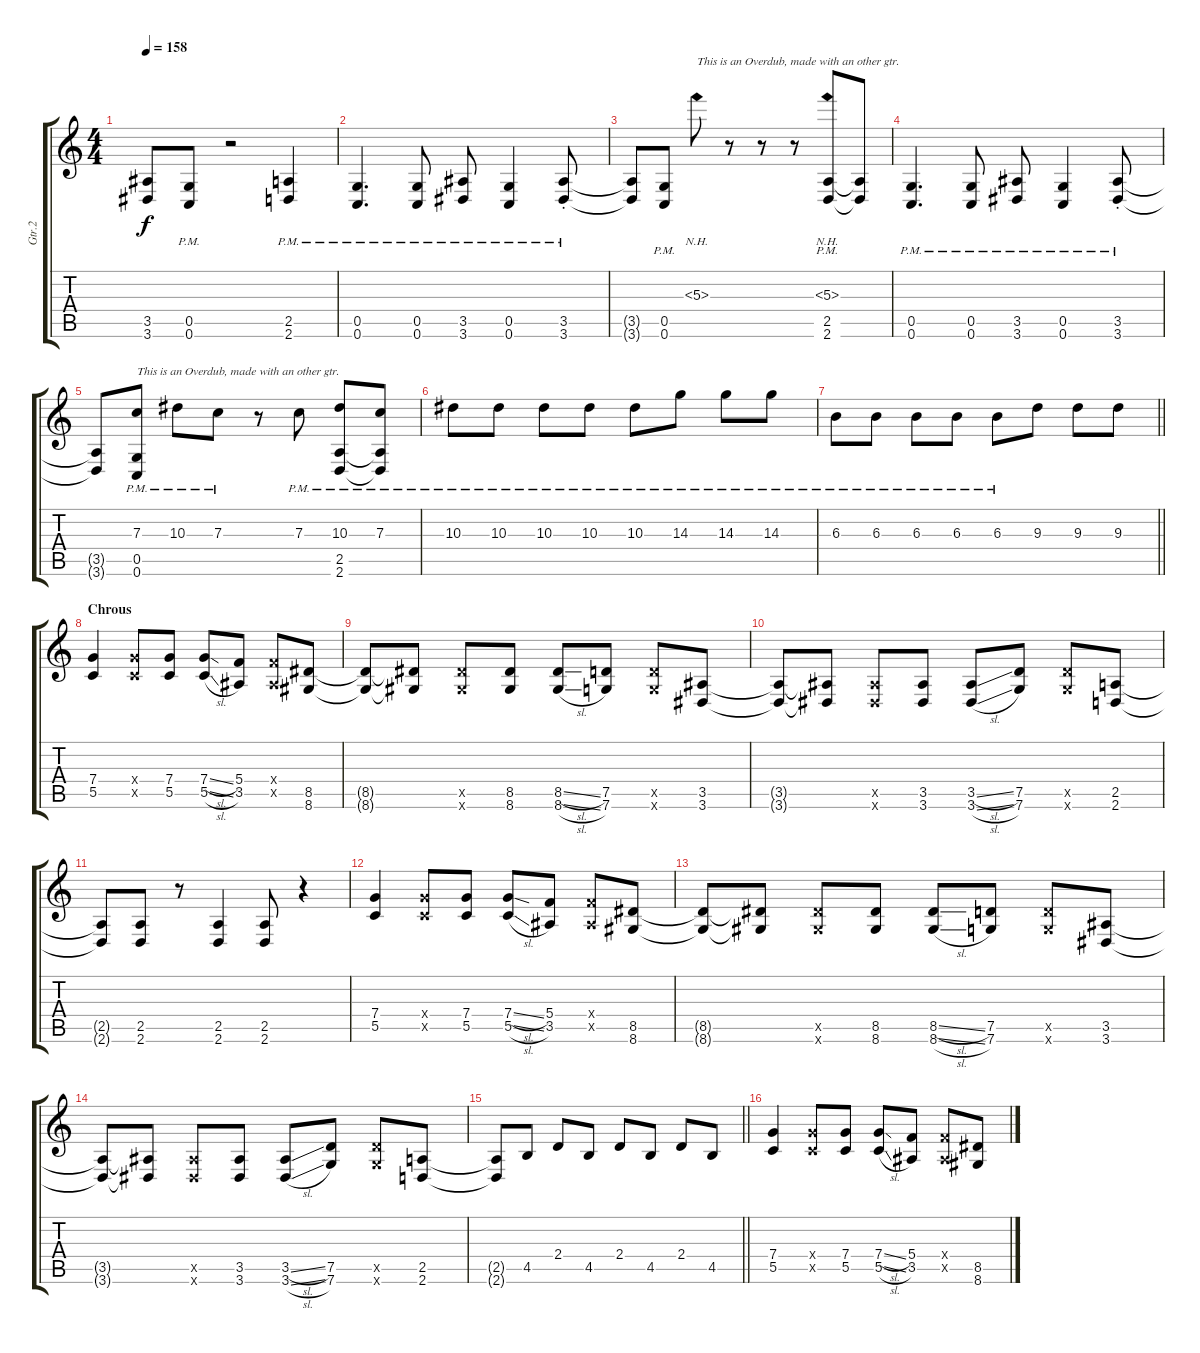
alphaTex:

\track ("Gtr.2" "Gtr.2") {instrument distortionguitar}
\staff {score tabs}
\tuning (D4 A3 F3 C3 G2 C2) {hide}
\ts (4 4)
\tempo 158
\clef g2
\ks c
(3.5{t} 3.6{t}).8{dy f} (0.5{pm} 0.6{pm}).8 r.2 (2.5{pm} 2.6{pm}).4 |
(0.5{pm} 0.6{pm}).4{d} (0.5{pm} 0.6{pm}).8 (3.5{pm} 3.6{pm}).8 (0.5{pm} 0.6{pm}).4 (3.5{pm} 3.6{pm st}).8 |
(3.5{t} 3.6{t}).8 (0.5{pm} 0.6{pm}).8 5.3{nh}.8{txt "This is an Overdub, made with an other gtr."} r.8 r.8 r.8 (5.3{nh} 2.5{pm} 2.6{pm}).8 (2.5{t} 2.6{t}).8 |
(0.5{pm} 0.6{pm}).4{d} (0.5{pm} 0.6{pm}).8 (3.5{pm} 3.6{pm}).8 (0.5{pm} 0.6{pm}).4 (3.5{pm} 3.6{pm st}).8 |
(3.5{t} 3.6{t}).8 (7.3{pm} 0.5{pm} 0.6{pm}).8{txt "This is an Overdub, made with an other gtr."} 10.3{pm}.8 7.3{pm}.8 r.8 7.3{pm}.8 (10.3{pm} 2.5{pm} 2.6{pm}).8 (7.3{pm} 2.5{t} 2.6{t}).8 |
10.3{pm}.8 10.3{pm}.8 10.3{pm}.8 10.3{pm}.8 10.3{pm}.8 14.3{pm}.8 14.3{pm}.8 14.3{pm}.8 |
\barLineRight lightlight
6.3{pm}.8 6.3{pm}.8 6.3{pm}.8 6.3{pm}.8 6.3{pm}.8 9.3.8 9.3.8 9.3.8 |
\section ("" "Chrous")
(7.4 5.5).4 (7.4{x} 5.5{x}).8 (7.4 5.5).8 (7.4{sl} 5.5{sl}).8 (5.4 3.5).8 (5.4{x} 3.5{x}).8 (8.5 8.6).8 |
(8.5{t} 8.6{t}).8 (8.5{t} 8.6{t}).8 (8.5{x} 8.6{x}).8 (8.5 8.6).8 (8.5{sl} 8.6{sl}).8 (7.5 7.6).8 (7.5{x} 7.6{x}).8 (3.5 3.6).8 |
(3.5{t} 3.6{t}).8 (3.5{t} 3.6{t}).8 (3.5{x} 3.6{x}).8 (3.5 3.6).8 (3.5{sl} 3.6{sl}).8 (7.5 7.6).8 (7.5{x} 7.6{x}).8 (2.5 2.6).8 |
(2.5{t} 2.6{t}).8 (2.5 2.6).8 r.8 (2.5 2.6).4 (2.5 2.6).8 r.4 |
(7.4 5.5).4 (7.4{x} 5.5{x}).8 (7.4 5.5).8 (7.4{sl} 5.5{sl}).8 (5.4 3.5).8 (5.4{x} 3.5{x}).8 (8.5 8.6).8 |
(8.5{t} 8.6{t}).8 (8.5{t} 8.6{t}).8 (8.5{x} 8.6{x}).8 (8.5 8.6).8 (8.5{sl} 8.6{sl}).8 (7.5 7.6).8 (7.5{x} 7.6{x}).8 (3.5 3.6).8 |
(3.5{t} 3.6{t}).8 (3.5{t} 3.6{t}).8 (3.5{x} 3.6{x}).8 (3.5 3.6).8 (3.5{sl} 3.6{sl}).8 (7.5 7.6).8 (7.5{x} 7.6{x}).8 (2.5 2.6).8 |
\barLineRight lightlight
(2.5{t} 2.6{t}).8 4.5.8 2.4.8 4.5.8 2.4.8 4.5.8 2.4.8 4.5.8 |
(7.4 5.5).4 (7.4{x} 5.5{x}).8 (7.4 5.5).8 (7.4{sl} 5.5{sl}).8 (5.4 3.5).8 (5.4{x} 3.5{x}).8 (8.5 8.6).8
